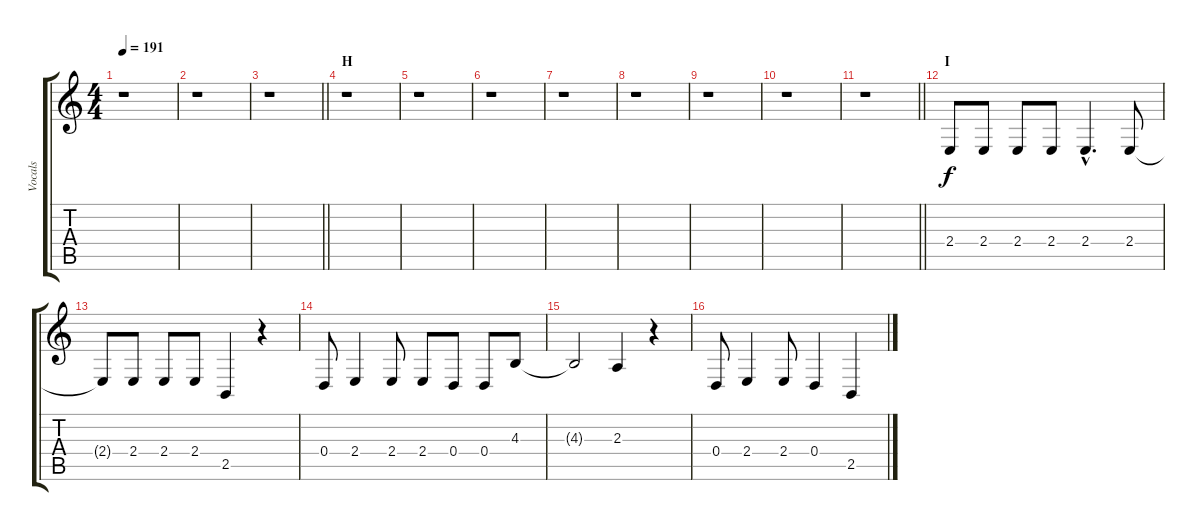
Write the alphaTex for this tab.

\track ("Vocals" "Vocals") {instrument baritonesax}
\staff {score tabs}
\tuning (E4 B3 G3 D3 A2 E2) {hide}
\ts (4 4)
\tempo 191
\clef g2
\ks c
r.1{dy f} |
r.1 |
\barLineRight lightlight
r.1 |
\section ("" "H")
r.1 |
r.1 |
r.1 |
r.1 |
r.1 |
r.1 |
r.1 |
\barLineRight lightlight
r.1 |
\section ("" "I")
2.4.8 2.4.8 2.4.8 2.4.8 2.4{hac}.4{d} 2.4.8 |
2.4{t}.8 2.4.8 2.4.8 2.4.8 2.5.4 r.4 |
0.4.8 2.4.4 2.4.8 2.4.8 0.4.8 0.4.8 4.3.8 |
4.3{t}.2 2.3.4 r.4 |
0.4.8 2.4.4 2.4.8 0.4.4 2.5.4
